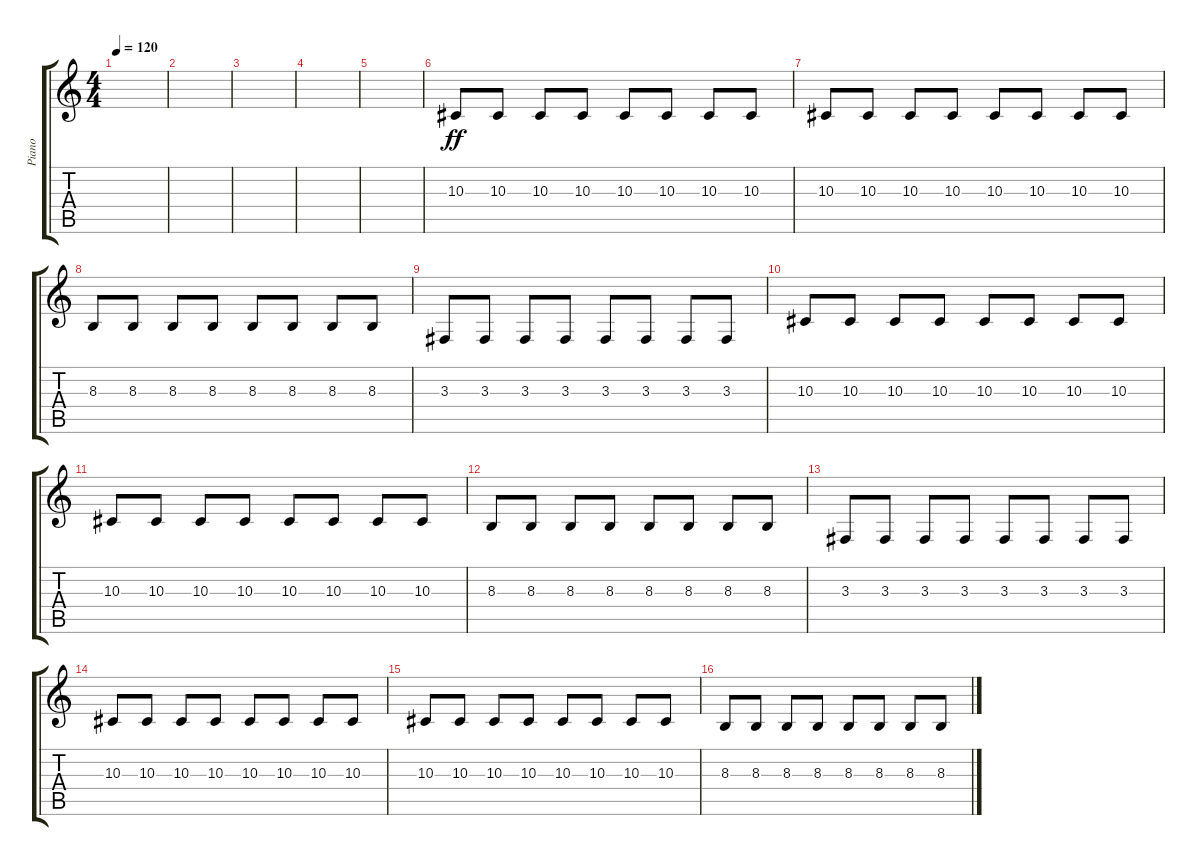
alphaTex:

\track ("Piano" "Piano") {instrument electricgrandpiano}
\staff {score tabs}
\tuning (C4 G3 Eb3 Bb2 F2 C2) {hide}
\ts (4 4)
\tempo 120
\clef g2
\ks c
|
|
|
|
|
10.3.8{dy ff volume 10} 10.3.8 10.3.8 10.3.8 10.3.8 10.3.8 10.3.8 10.3.8 |
10.3.8 10.3.8 10.3.8 10.3.8 10.3.8 10.3.8 10.3.8 10.3.8 |
8.3.8 8.3.8 8.3.8 8.3.8 8.3.8 8.3.8 8.3.8 8.3.8 |
3.3.8 3.3.8 3.3.8 3.3.8 3.3.8 3.3.8 3.3.8 3.3.8 |
10.3.8{volume 10} 10.3.8 10.3.8 10.3.8 10.3.8 10.3.8 10.3.8 10.3.8 |
10.3.8 10.3.8 10.3.8 10.3.8 10.3.8 10.3.8 10.3.8 10.3.8 |
8.3.8 8.3.8 8.3.8 8.3.8 8.3.8 8.3.8 8.3.8 8.3.8 |
3.3.8 3.3.8 3.3.8 3.3.8 3.3.8 3.3.8 3.3.8 3.3.8 |
10.3.8{volume 10} 10.3.8 10.3.8 10.3.8 10.3.8 10.3.8 10.3.8 10.3.8 |
10.3.8 10.3.8 10.3.8 10.3.8 10.3.8 10.3.8 10.3.8 10.3.8 |
8.3.8{volume 15} 8.3.8 8.3.8 8.3.8 8.3.8 8.3.8 8.3.8 8.3.8
